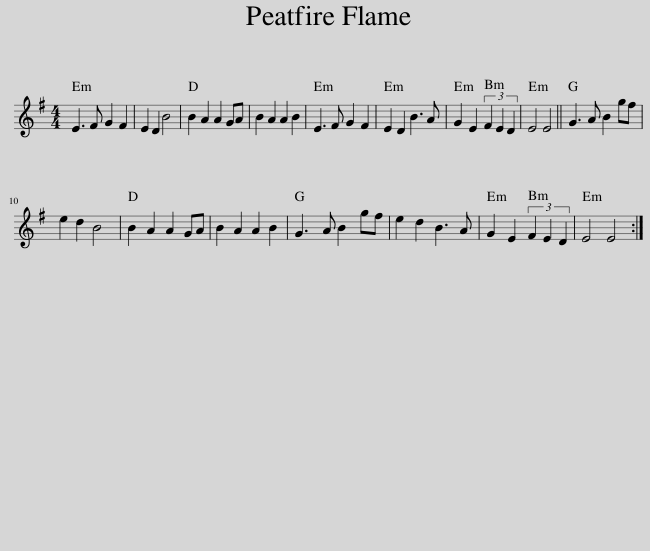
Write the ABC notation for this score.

X:1
L:1/8
M:4/4
I:linebreak $
K:Emin
V:1 treble
V:1
 E3 F G2 F2 | E2 D2 B4 | B2 A2 A2 GA | B2 A2 A2 B2 | E3 F G2 F2 | %5
 E2 D2 B3 A | G2 E2 (3F2 E2 D2 | E4 E4 || G3 A B2 gf |$ e2 d2 B4 | %10
 B2 A2 A2 GA | B2 A2 A2 B2 | G3 A B2 gf | e2 d2 B3 A | G2 E2 (3F2 E2 D2 | %15
 E4 E4 :| %16
